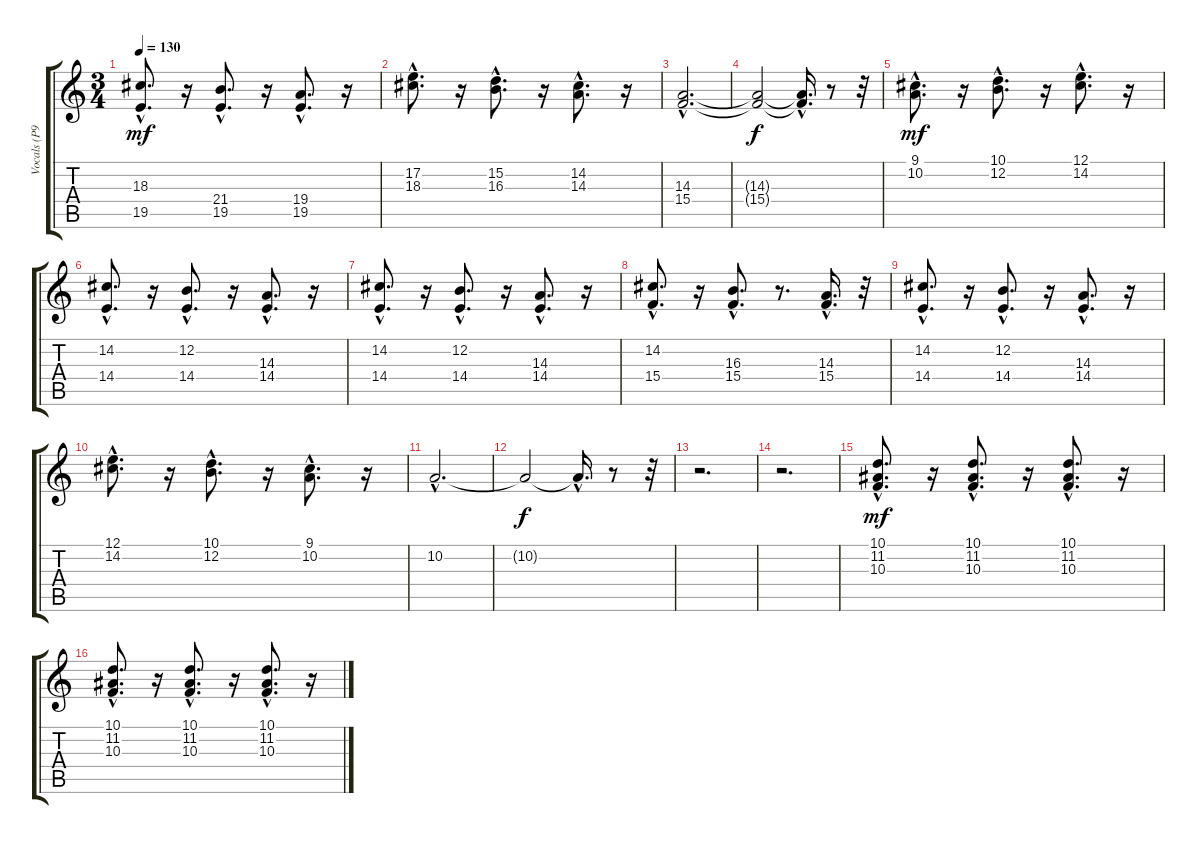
\track ("Vocals (P91)" "Vocals (P9") {instrument pad3polysynth}
\staff {score tabs}
\tuning (E4 B3 G3 D3 A2 E2) {hide}
\ts (3 4)
\tempo 130
\clef g2
\ks c
(18.3{hac} 19.5{hac}).8{d dy mf} r.16 (21.4{hac} 19.5{hac}).8{d} r.16 (19.4{hac} 19.5{hac}).8{d} r.16 |
(17.2{hac} 18.3{hac}).8{d} r.16 (15.2{hac} 16.3{hac}).8{d} r.16 (14.2{hac} 14.3{hac}).8{d} r.16 |
(14.3{hac} 15.4{hac}).2{d} |
(14.3{t} 15.4{t}).2{dy f} (14.3{hac t} 15.4{hac t}).16{d} r.8 r.32 |
(9.1{hac} 10.2{hac}).8{d dy mf} r.16 (10.1{hac} 12.2{hac}).8{d} r.16 (12.1{hac} 14.2{hac}).8{d} r.16 |
(14.2{hac} 14.4{hac}).8{d} r.16 (12.2{hac} 14.4{hac}).8{d} r.16 (14.3{hac} 14.4{hac}).8{d} r.16 |
(14.2{hac} 14.4{hac}).8{d} r.16 (12.2{hac} 14.4{hac}).8{d} r.16 (14.3{hac} 14.4{hac}).8{d} r.16 |
(14.2{hac} 15.4{hac}).8{d} r.16 (16.3{hac} 15.4{hac}).8{d} r.8{d} (14.3{hac} 15.4{hac}).16{d} r.32 |
(14.2{hac} 14.4{hac}).8{d} r.16 (12.2{hac} 14.4{hac}).8{d} r.16 (14.3{hac} 14.4{hac}).8{d} r.16 |
(12.1{hac} 14.2{hac}).8{d} r.16 (10.1{hac} 12.2{hac}).8{d} r.16 (9.1{hac} 10.2{hac}).8{d} r.16 |
10.2{hac}.2{d} |
10.2{t}.2{dy f} 10.2{hac t}.16{d} r.8 r.32 |
r.2{d} |
r.2{d} |
(10.1{hac} 11.2{hac} 10.3{hac}).8{d dy mf} r.16 (10.1{hac} 11.2{hac} 10.3{hac}).8{d} r.16 (10.1{hac} 11.2{hac} 10.3{hac}).8{d} r.16 |
(10.1{hac} 11.2{hac} 10.3{hac}).8{d} r.16 (10.1{hac} 11.2{hac} 10.3{hac}).8{d} r.16 (10.1{hac} 11.2{hac} 10.3{hac}).8{d} r.16
